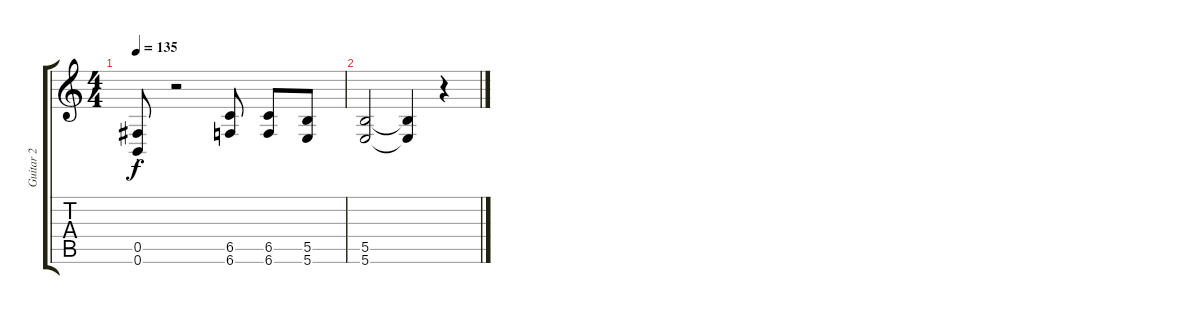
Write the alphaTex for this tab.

\track ("Guitar 2" "Guitar 2") {instrument distortionguitar}
\staff {score tabs}
\tuning (A3 Ab3 E3 B2 Gb2 B1) {hide}
\ts (4 4)
\tempo 135
\clef g2
\ks c
(0.5{st} 0.6).8{dy f} r.2 (6.5 6.6).8 (6.5 6.6).8 (5.5 5.6).8 |
(5.5 5.6).2 (5.5{t} 5.6{t}).4 r.4
